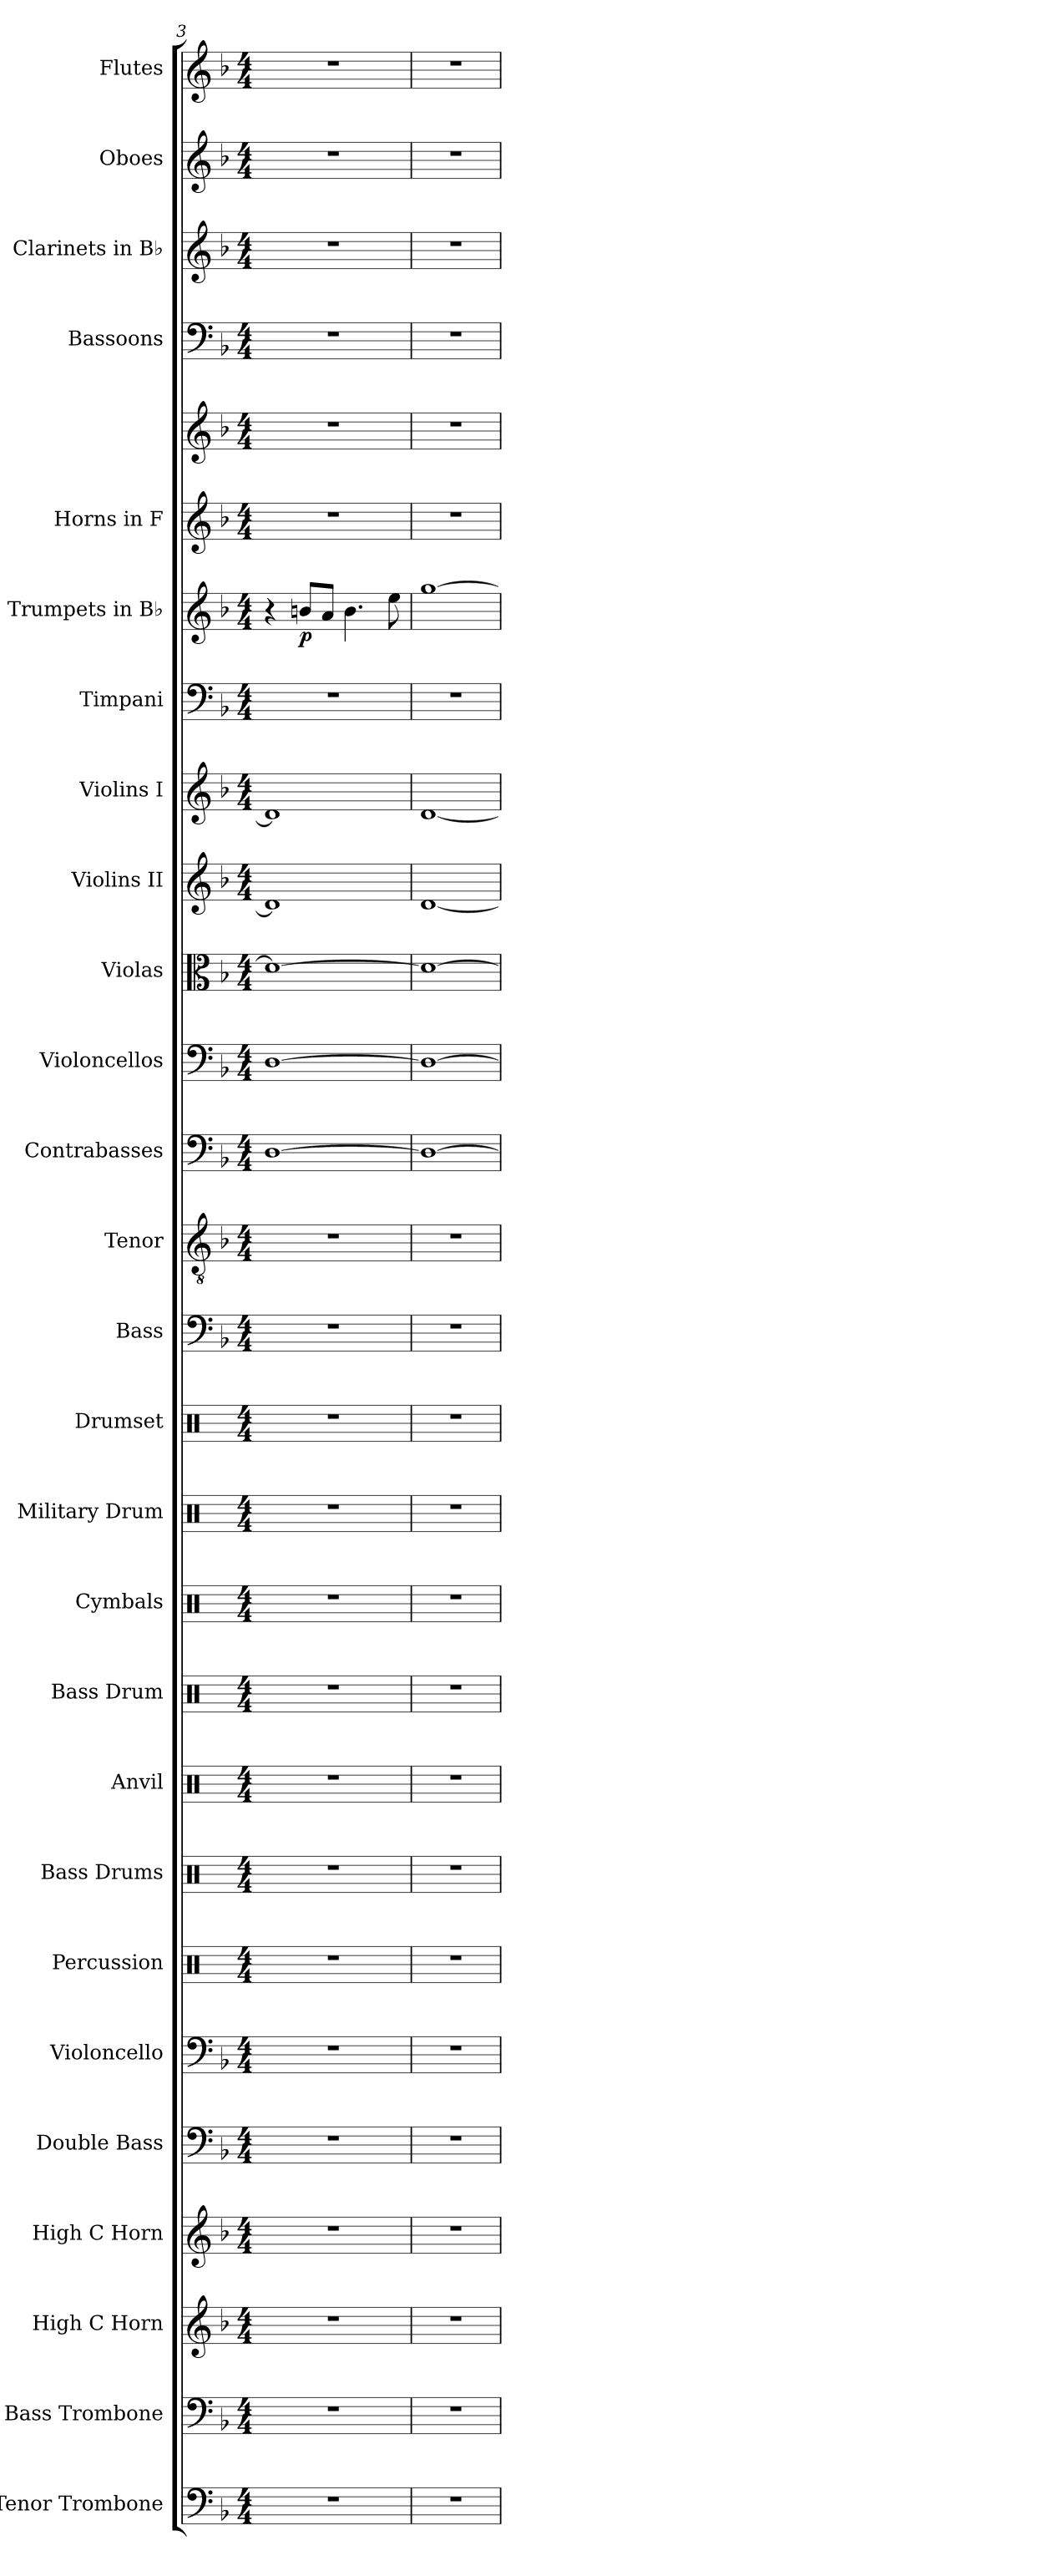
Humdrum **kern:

**kern	**kern	**kern	**kern	**kern	**kern	**kern	**kern	**kern	**kern	**kern	**kern	**kern	**kern	**kern	**kern	**kern	**kern	**kern	**kern	**kern	**kern	**dynam	**kern	**kern	**kern	**kern	**kern	**kern
*part27	*part26	*part25	*part24	*part23	*part22	*part21	*part20	*part19	*part18	*part17	*part16	*part15	*part14	*part13	*part12	*part11	*part10	*part9	*part8	*part7	*part6	*part6	*part5	*part5	*part4	*part3	*part2	*part1
*staff28	*staff27	*staff26	*staff25	*staff24	*staff23	*staff22	*staff21	*staff20	*staff19	*staff18	*staff17	*staff16	*staff15	*staff14	*staff13	*staff12	*staff11	*staff10	*staff9	*staff8	*staff7	*staff7	*staff6	*staff5	*staff4	*staff3	*staff2	*staff1
*I"Tenor Trombone	*I"Bass Trombone	*I"High C Horn	*I"High C Horn	*I"Double Bass	*I"Violoncello	*I"Percussion	*I"Bass Drums	*I"Anvil	*I"Bass Drum	*I"Cymbals	*I"Military Drum	*I"Drumset	*I"Bass	*I"Tenor	*I"Contrabasses	*I"Violoncellos	*I"Violas	*I"Violins II	*I"Violins I	*I"Timpani	*I"Trumpets in B♭	*	*I"Horns in F	*	*I"Bassoons	*I"Clarinets in B♭	*I"Oboes	*I"Flutes
*I'T. Tbn.	*I'B. Tbn.	*I'H. C Hn.	*I'H. C Hn.	*I'Db.	*I'Vc.	*I'Perc.	*I'B.D.	*I'Anv.	*I'B. Dr.	*I'Cym.	*I'Mil. Dr.	*I'Drs.	*I'B.	*I'T.	*I'Cb.	*I'Vc.	*I'Vla.	*I'Vln. II	*I'Vln. I	*I'Timp.	*	*	*	*	*I'Bsn.	*	*I'Ob.	*I'Fl.
*clefF4	*clefF4	*clefG2	*clefG2	*clefF4	*clefF4	*clefX	*clefX	*clefX	*clefX	*clefX	*clefX	*clefX	*clefF4	*clefGv2	*clefF4	*clefF4	*clefC3	*clefG2	*clefG2	*clefF4	*clefG2	*	*clefG2	*clefG2	*clefF4	*clefG2	*clefG2	*clefG2
*	*	*ITrd7c12	*ITrd7c12	*ITrd7c12	*	*	*	*	*	*	*	*	*	*	*ITrd7c12	*	*	*	*	*	*ITrd1c2	*	*ITrd4c7	*ITrd4c7	*	*ITrd1c2	*	*
*k[b-]	*k[b-]	*k[b-]	*k[b-]	*k[b-]	*k[b-]	*k[]	*k[]	*k[]	*k[]	*k[]	*k[]	*k[]	*k[b-]	*k[b-]	*k[b-]	*k[b-]	*k[b-]	*k[b-]	*k[b-]	*k[b-]	*k[b-e-a-]	*	*k[b-e-]	*k[b-e-]	*k[b-]	*k[b-e-a-]	*k[b-]	*k[b-]
*M4/4	*M4/4	*M4/4	*M4/4	*M4/4	*M4/4	*M4/4	*M4/4	*M4/4	*M4/4	*M4/4	*M4/4	*M4/4	*M4/4	*M4/4	*M4/4	*M4/4	*M4/4	*M4/4	*M4/4	*M4/4	*M4/4	*	*M4/4	*M4/4	*M4/4	*M4/4	*M4/4	*M4/4
=3	=3	=3	=3	=3	=3	=3	=3	=3	=3	=3	=3	=3	=3	=3	=3	=3	=3	=3	=3	=3	=3	=3	=3	=3	=3	=3	=3	=3
1r	1r	1r	1r	1r	1r	1r	1r	1r	1r	1r	1r	1r	1r	1r	[1DD	[1D	1d_	1d]	1d]	1r	4r	.	1r	1r	1r	1r	1r	1r
!	!	!	!	!	!	!	!	!	!	!	!	!	!	!	!	!	!	!	!	!	!	!LO:DY:b	!	!	!	!	!	!
.	.	.	.	.	.	.	.	.	.	.	.	.	.	.	.	.	.	.	.	.	8an/L	p	.	.	.	.	.	.
.	.	.	.	.	.	.	.	.	.	.	.	.	.	.	.	.	.	.	.	.	8g/J	.	.	.	.	.	.	.
.	.	.	.	.	.	.	.	.	.	.	.	.	.	.	.	.	.	.	.	.	4.a\	.	.	.	.	.	.	.
.	.	.	.	.	.	.	.	.	.	.	.	.	.	.	.	.	.	.	.	.	8dd\	.	.	.	.	.	.	.
=4	=4	=4	=4	=4	=4	=4	=4	=4	=4	=4	=4	=4	=4	=4	=4	=4	=4	=4	=4	=4	=4	=4	=4	=4	=4	=4	=4	=4
1r	1r	1r	1r	1r	1r	1r	1r	1r	1r	1r	1r	1r	1r	1r	1DD_	1D_	1d_	[1d	[1d	1r	[1ff	.	1r	1r	1r	1r	1r	1r
=	=	=	=	=	=	=	=	=	=	=	=	=	=	=	=	=	=	=	=	=	=	=	=	=	=	=	=	=
*-	*-	*-	*-	*-	*-	*-	*-	*-	*-	*-	*-	*-	*-	*-	*-	*-	*-	*-	*-	*-	*-	*-	*-	*-	*-	*-	*-	*-
